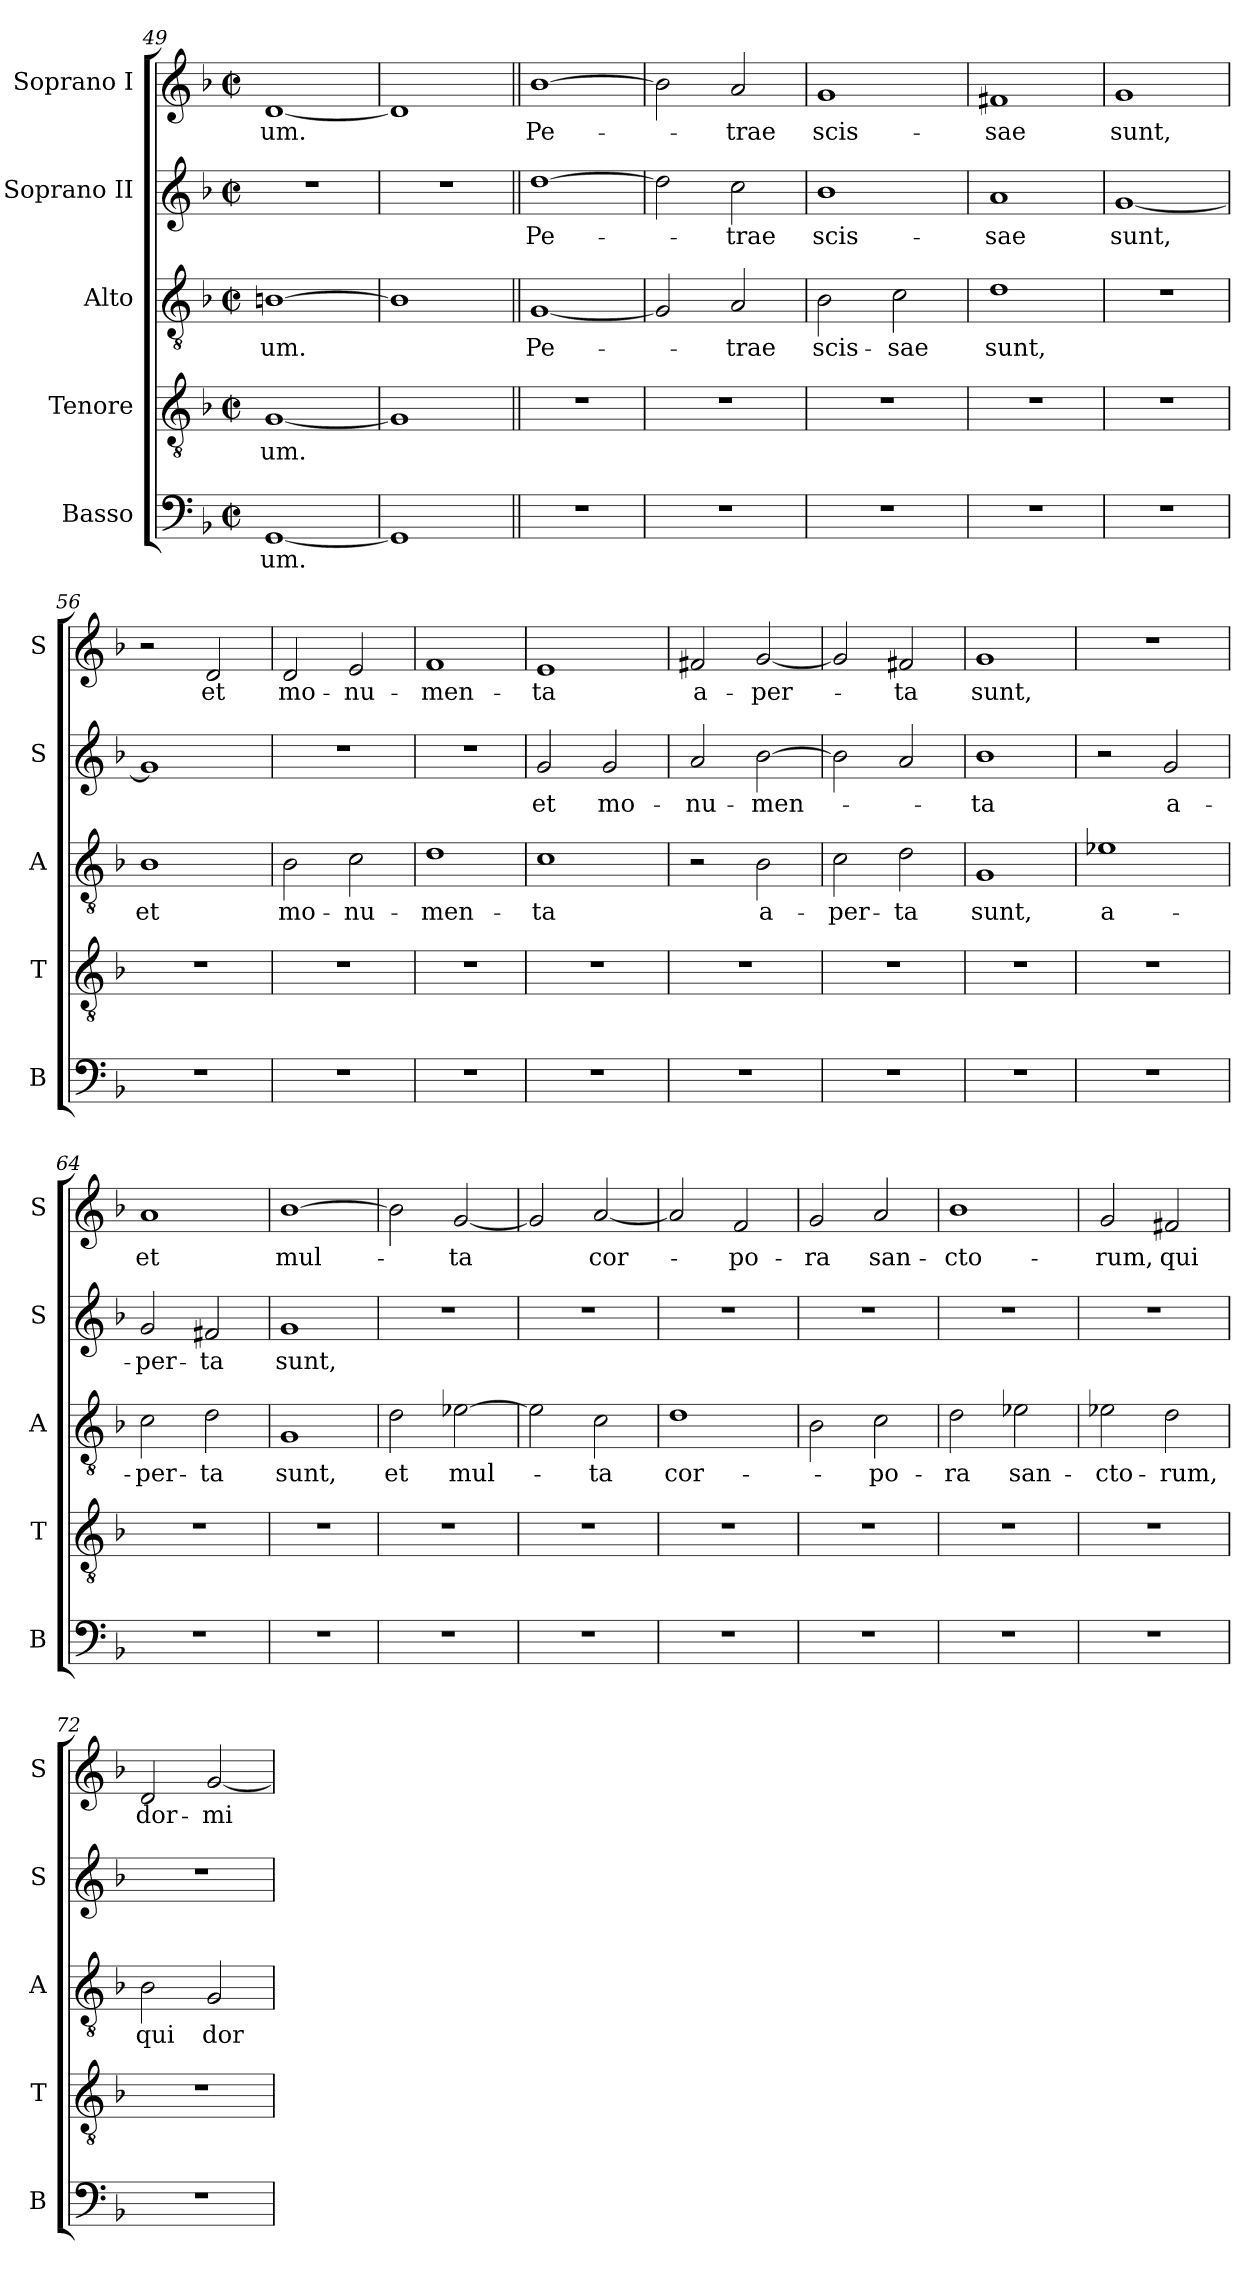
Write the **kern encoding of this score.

**kern	**text	**kern	**text	**kern	**text	**kern	**text	**kern	**text
*part5	*part5	*part4	*part4	*part3	*part3	*part2	*part2	*part1	*part1
*staff5	*staff5	*staff4	*staff4	*staff3	*staff3	*staff2	*staff2	*staff1	*staff1
*I"Basso	*	*I"Tenore	*	*I"Alto	*	*I"Soprano II	*	*I"Soprano I	*
*I'B	*	*I'T	*	*I'A	*	*I'S	*	*I'S	*
*clefF4	*	*clefGv2	*	*clefGv2	*	*clefG2	*	*clefG2	*
*k[b-]	*	*k[b-]	*	*k[b-]	*	*k[b-]	*	*k[b-]	*
*M2/2	*	*M2/2	*	*M2/2	*	*M2/2	*	*M2/2	*
*met(c|)	*	*met(c|)	*	*met(c|)	*	*met(c|)	*	*met(c|)	*
=49	=49	=49	=49	=49	=49	=49	=49	=49	=49
[1GG	-um.	[1G	-um.	[1Bn	-um.	1r	.	[1d	-um.
=50	=50	=50	=50	=50	=50	=50	=50	=50	=50
1GG]	.	1G]	.	1B]	.	1r	.	1d]	.
=51||	=51||	=51||	=51||	=51||	=51||	=51||	=51||	=51||	=51||
1r	.	1r	.	[1G	Pe-	[1dd	Pe-	[1b-	Pe-
=52	=52	=52	=52	=52	=52	=52	=52	=52	=52
1r	.	1r	.	2G/]	.	2dd\]	.	2b-\]	.
.	.	.	.	2A/	-trae	2cc\	-trae	2a/	-trae
=53	=53	=53	=53	=53	=53	=53	=53	=53	=53
1r	.	1r	.	2B-\	scis-	1b-	scis-	1g	scis-
.	.	.	.	2c\	-sae	.	.	.	.
=54	=54	=54	=54	=54	=54	=54	=54	=54	=54
1r	.	1r	.	1d	sunt,	1a	-sae	1f#X	-sae
=55	=55	=55	=55	=55	=55	=55	=55	=55	=55
1r	.	1r	.	1r	.	[1g	sunt,	1g	sunt,
=56	=56	=56	=56	=56	=56	=56	=56	=56	=56
1r	.	1r	.	1B-	et	1g]	.	2r	.
.	.	.	.	.	.	.	.	2d/	et
=57	=57	=57	=57	=57	=57	=57	=57	=57	=57
1r	.	1r	.	2B-\	mo-	1r	.	2d/	mo-
.	.	.	.	2c\	-nu-	.	.	2e/	-nu-
=58	=58	=58	=58	=58	=58	=58	=58	=58	=58
1r	.	1r	.	1d	-men-	1r	.	1f	-men-
=59	=59	=59	=59	=59	=59	=59	=59	=59	=59
1r	.	1r	.	1c	-ta	2g/	et	1e	-ta
.	.	.	.	.	.	2g/	mo-	.	.
=60	=60	=60	=60	=60	=60	=60	=60	=60	=60
1r	.	1r	.	2r	.	2a/	-nu-	2f#X/	a-
.	.	.	.	2B-\	a-	[2b-\	-men-	[2g/	-per-
=61	=61	=61	=61	=61	=61	=61	=61	=61	=61
1r	.	1r	.	2c\	-per-	2b-\]	.	2g/]	.
.	.	.	.	2d\	-ta	2a/	.	2f#X/	-ta
=62	=62	=62	=62	=62	=62	=62	=62	=62	=62
1r	.	1r	.	1G	sunt,	1b-	-ta	1g	sunt,
=63	=63	=63	=63	=63	=63	=63	=63	=63	=63
1r	.	1r	.	1e-X	a-	2r	.	1r	.
.	.	.	.	.	.	2g/	a-	.	.
=64	=64	=64	=64	=64	=64	=64	=64	=64	=64
1r	.	1r	.	2c\	-per-	2g/	-per-	1a	et
.	.	.	.	2d\	-ta	2f#X/	-ta	.	.
=65	=65	=65	=65	=65	=65	=65	=65	=65	=65
1r	.	1r	.	1G	sunt,	1g	sunt,	[1b-	mul-
=66	=66	=66	=66	=66	=66	=66	=66	=66	=66
1r	.	1r	.	2d\	et	1r	.	2b-\]	.
.	.	.	.	[2e-X\	mul-	.	.	[2g/	-ta
=67	=67	=67	=67	=67	=67	=67	=67	=67	=67
1r	.	1r	.	2e-\]	.	1r	.	2g/]	.
.	.	.	.	2c\	-ta	.	.	[2a/	cor-
=68	=68	=68	=68	=68	=68	=68	=68	=68	=68
1r	.	1r	.	1d	cor-	1r	.	2a/]	.
.	.	.	.	.	.	.	.	2f/	-po-
=69	=69	=69	=69	=69	=69	=69	=69	=69	=69
1r	.	1r	.	2B-\	.	1r	.	2g/	-ra
.	.	.	.	2c\	-po-	.	.	2a/	san-
=70	=70	=70	=70	=70	=70	=70	=70	=70	=70
1r	.	1r	.	2d\	-ra	1r	.	1b-	-cto-
.	.	.	.	2e-X\	san-	.	.	.	.
=71	=71	=71	=71	=71	=71	=71	=71	=71	=71
1r	.	1r	.	2e-X\	-cto-	1r	.	2g/	-rum,
.	.	.	.	2d\	-rum,	.	.	2f#X/	qui
=72	=72	=72	=72	=72	=72	=72	=72	=72	=72
1r	.	1r	.	2B-\	qui	1r	.	2d/	dor-
.	.	.	.	2G/	dor-	.	.	[2g/	-mi-
=	=	=	=	=	=	=	=	=	=
*-	*-	*-	*-	*-	*-	*-	*-	*-	*-
